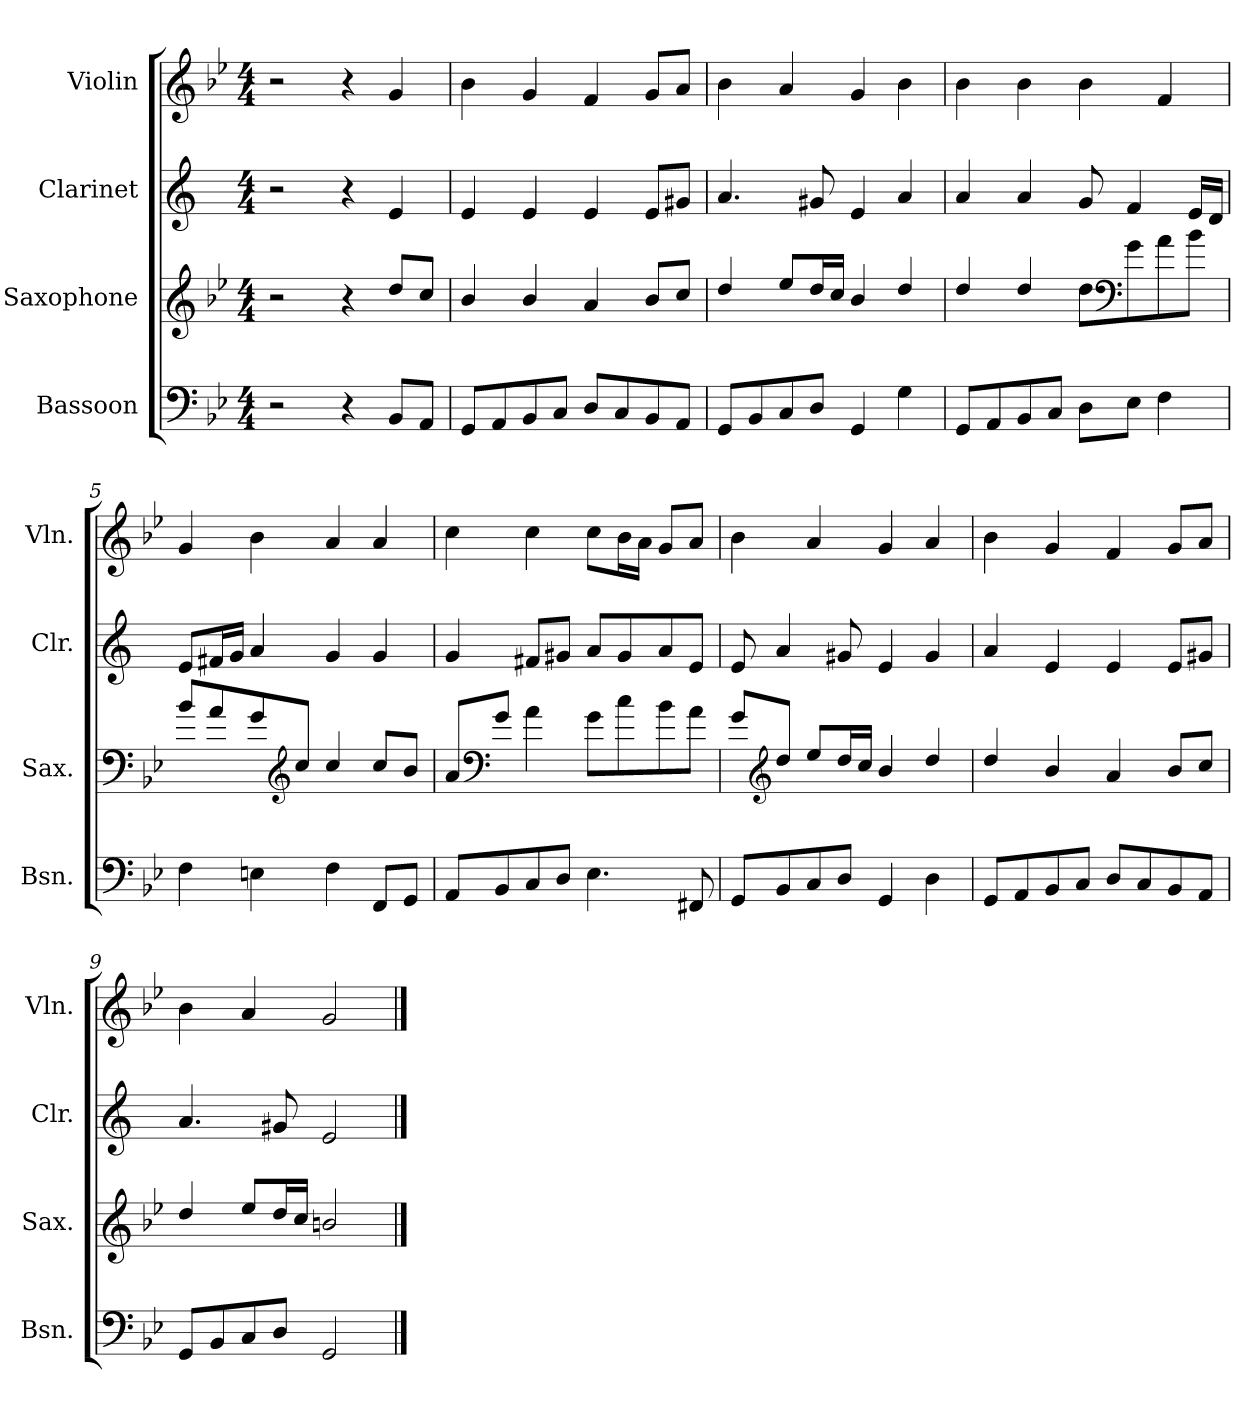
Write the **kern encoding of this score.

**kern	**kern	**kern	**kern
*part4	*part3	*part2	*part1
*staff4	*staff3	*staff2	*staff1
*I"Bassoon	*I"Saxophone	*I"Clarinet	*I"Violin
*I'Bsn.	*I'Sax.	*I'Clr.	*I'Vln.
*clefF4	*clefG2	*clefG2	*clefG2
*	*ITrd8c14	*ITrd1c2	*
*k[b-e-]	*k[b-e-]	*k[b-e-]	*k[b-e-]
*M4/4	*M4/4	*M4/4	*M4/4
*MM96	*MM96	*MM96	*MM96
=1	=1	=1	=1
2r	2r	2r	2r
4r	4r	4r	4r
8BB-/L	8d/L	4d/	4g/
8AA/J	8c/J	.	.
=2	=2	=2	=2
8GG/L	4B-/	4d/	4b-\
8AA/	.	.	.
8BB-/	4B-/	4d/	4g/
8C/J	.	.	.
8D/L	4A/	4d/	4f/
8C/	.	.	.
8BB-/	8B-/L	8d/L	8g/L
8AA/J	8c/J	8f#X/J	8a/J
=3	=3	=3	=3
8GG/L	4d/	4.g/	4b-\
8BB-/	.	.	.
8C/	8e-/L	.	4a/
8D/J	16d/L	8f#X/	.
.	16c/JJ	.	.
4GG/	4B-/	4d/	4g/
4G\	4d/	4g/	4b-\
=4	=4	=4	=4
8GG/L	4d/	4g/	4b-\
8AA/	.	.	.
8BB-/	4d/	4g/	4b-\
8C/J	.	.	.
8D\L	8d\L	8f/	4b-\
*	*clefF4	*	*
8E-\J	8G\	4e-/	.
4F\	8A\	.	4f/
.	8B-\J	16d/LL	.
.	.	16c/JJ	.
!!LO:LB:g=z
=5	=5	=5	=5
4F\	8B-/L	8d/L	4g/
.	8A/	16en/L	.
.	.	16f/JJ	.
4En\	8G/	4g/	4b-\
*	*clefG2	*	*
.	8c/J	.	.
4F\	4c/	4f/	4a/
8FF/L	8c/L	4f/	4a/
8GG/J	8B-/J	.	.
=6	=6	=6	=6
8AA/L	8A/L	4f/	4cc\
*	*clefF4	*	*
8BB-/	8G/J	.	.
8C/	4A\	8en/L	4cc\
8D/J	.	8f#X/J	.
4.E-\	8G\L	8g/L	8cc\L
.	8c\	8f#/	16b-\L
.	.	.	16a\JJ
.	8B-\	8g/	8g/L
8FF#X/	8A\J	8d/J	8a/J
=7	=7	=7	=7
8GG/L	8G/L	8d/	4b-\
*	*clefG2	*	*
8BB-/	8d/J	4g/	.
8C/	8e-/L	.	4a/
8D/J	16d/L	8f#X/	.
.	16c/JJ	.	.
4GG/	4B-/	4d/	4g/
4D\	4d/	4f#/	4a/
=8	=8	=8	=8
8GG/L	4d/	4g/	4b-\
8AA/	.	.	.
8BB-/	4B-/	4d/	4g/
8C/J	.	.	.
8D/L	4A/	4d/	4f/
8C/	.	.	.
8BB-/	8B-/L	8d/L	8g/L
8AA/J	8c/J	8f#X/J	8a/J
!!LO:LB:g=z
=9	=9	=9	=9
8GG/L	4d/	4.g/	4b-\
8BB-/	.	.	.
8C/	8e-/L	.	4a/
8D/J	16d/L	8f#X/	.
.	16c/JJ	.	.
2GG/	2Bn/	2d/	2g/
==	==	==	==
*-	*-	*-	*-
